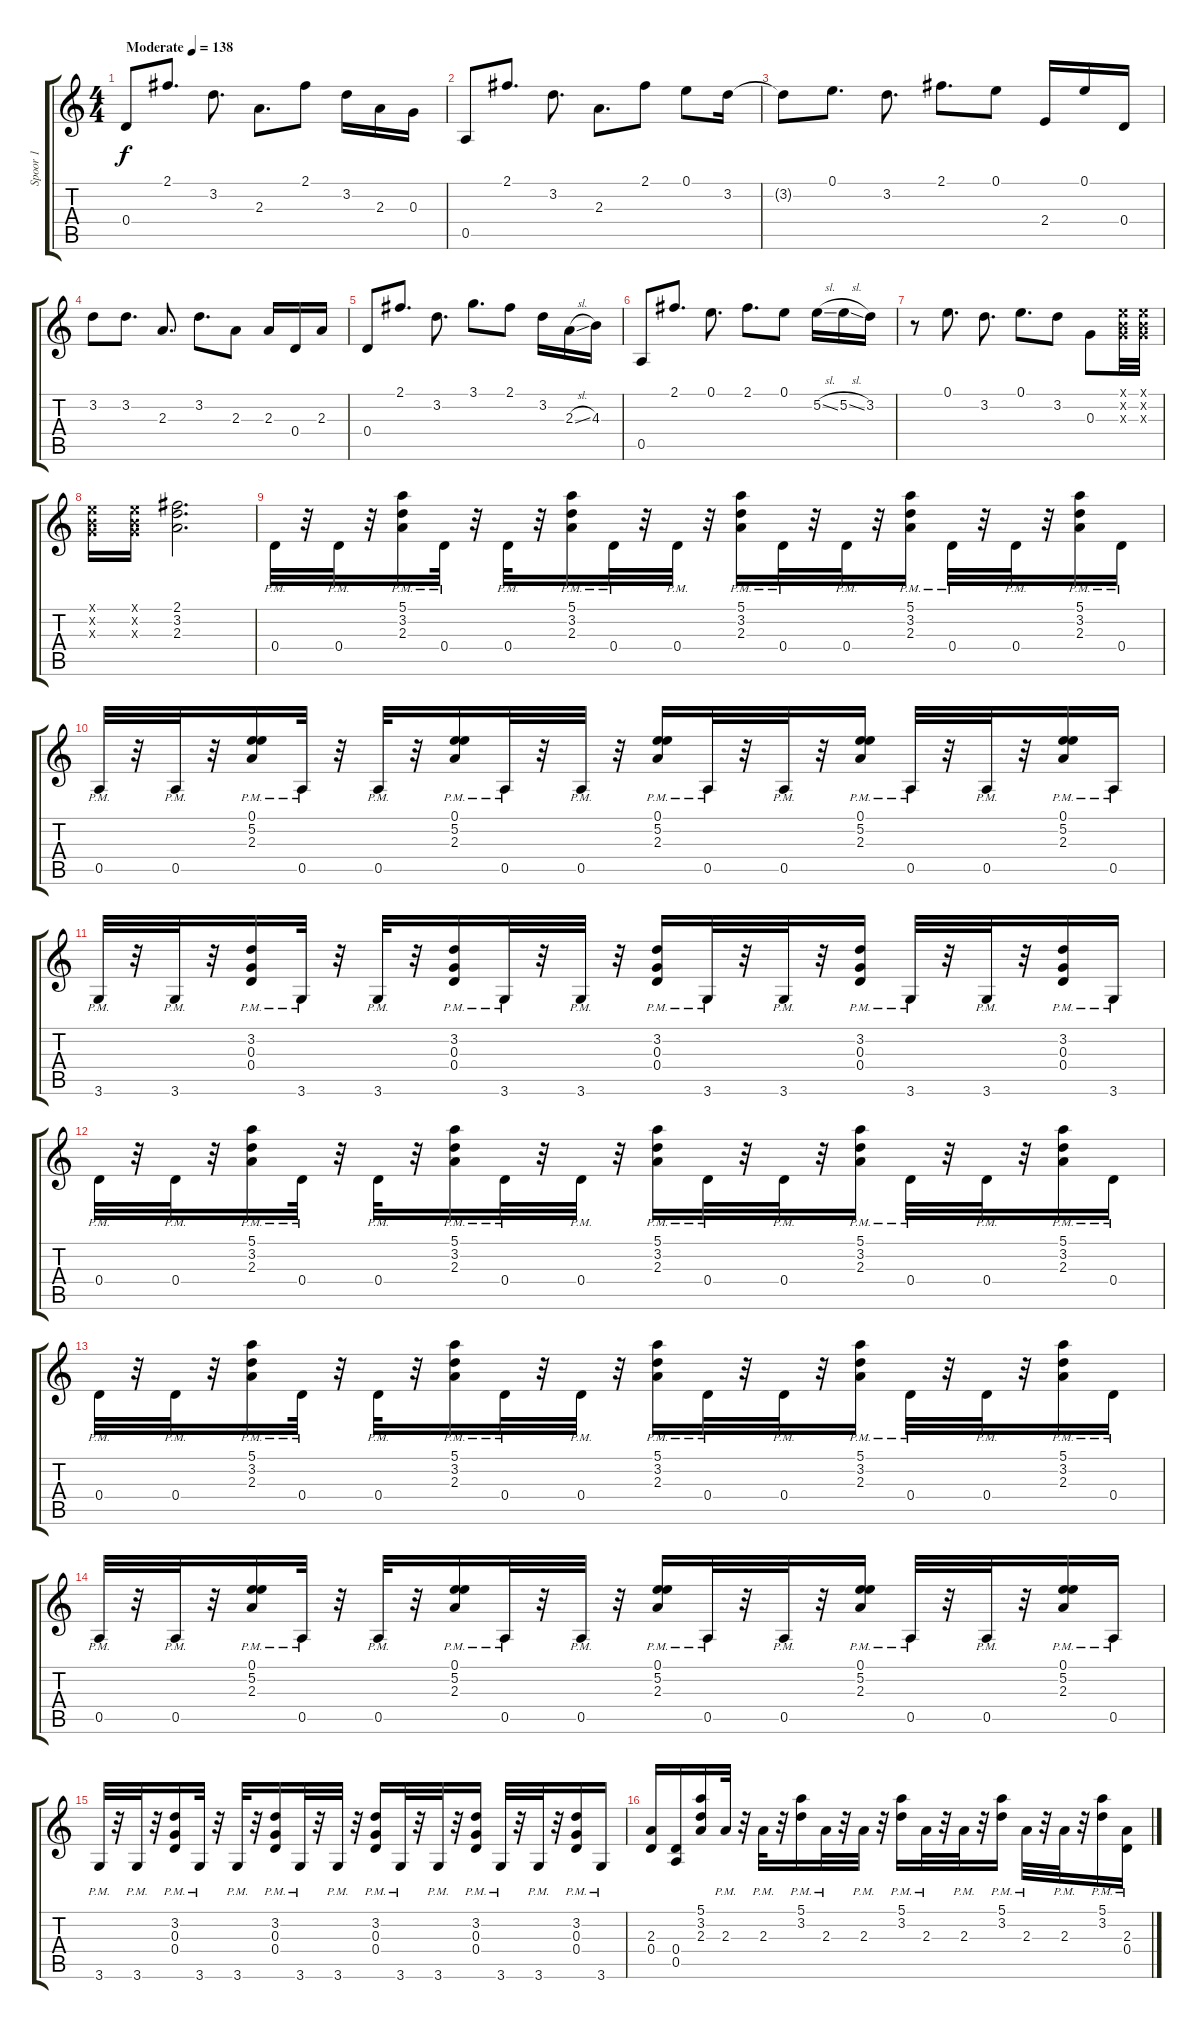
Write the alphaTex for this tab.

\track ("Spoor 1" "Spoor 1") {instrument overdrivenguitar}
\staff {score tabs}
\tuning (E4 B3 G3 D3 A2 E2) {hide}
\ts (4 4)
\tempo (138 "Moderate")
\clef g2
\ks c
0.4.8{dy f instrument overdrivenguitar} 2.1.8{d} 3.2.8{d} 2.3.8{d} 2.1.8 3.2.16 2.3.16 0.3.16 |
0.5.8 2.1.8{d} 3.2.8{d} 2.3.8{d} 2.1.8 0.1.8 3.2.16 |
3.2{t}.8 0.1.8{d} 3.2.8{d} 2.1.8{d} 0.1.8 2.4.16 0.1.16 0.4.16 |
3.2.8 3.2.8{d} 2.3.8{d} 3.2.8{d} 2.3.8 2.3.16 0.4.16 2.3.16 |
0.4.8 2.1.8{d} 3.2.8{d} 3.1.8{d} 2.1.8 3.2.16 2.3{sl}.16 4.3.16 |
0.5.8 2.1.8{d} 0.1.8{d} 2.1.8{d} 0.1.8 5.2{sl}.16 5.2{sl}.16 3.2.16 |
r.8 0.1.8{d} 3.2.8{d} 0.1.8{d} 3.2.8 0.3.8 (0.1{x} 0.2{x} 0.3{x}).32 (0.1{x} 0.2{x} 0.3{x}).32 |
(0.1{x} 0.2{x} 0.3{x}).16 (0.1{x} 0.2{x} 0.3{x}).16 (2.1 3.2 2.3).2{d} |
0.4{pm}.32 r.32 0.4{pm}.32 r.32 (5.1{pm} 3.2{pm} 2.3{pm}).16 0.4{pm}.32 r.32 0.4{pm}.32 r.32 (5.1{pm} 3.2{pm} 2.3{pm}).16 0.4{pm}.32 r.32 0.4{pm}.32 r.32 (5.1{pm} 3.2{pm} 2.3{pm}).16 0.4{pm}.32 r.32 0.4{pm}.32 r.32 (5.1{pm} 3.2{pm} 2.3{pm}).16 0.4{pm}.32 r.32 0.4{pm}.32 r.32 (5.1{pm} 3.2{pm} 2.3{pm}).16 0.4{pm}.16 |
0.5{pm}.32 r.32 0.5{pm}.32 r.32 (0.1{pm} 5.2{pm} 2.3{pm}).16 0.5{pm}.32 r.32 0.5{pm}.32 r.32 (0.1{pm} 5.2{pm} 2.3{pm}).16 0.5{pm}.32 r.32 0.5{pm}.32 r.32 (0.1{pm} 5.2{pm} 2.3{pm}).16 0.5{pm}.32 r.32 0.5{pm}.32 r.32 (0.1{pm} 5.2{pm} 2.3{pm}).16 0.5{pm}.32 r.32 0.5{pm}.32 r.32 (0.1{pm} 5.2{pm} 2.3{pm}).16 0.5{pm}.16 |
3.6{pm}.32 r.32 3.6{pm}.32 r.32 (3.2{pm} 0.3{pm} 0.4{pm}).16 3.6{pm}.32 r.32 3.6{pm}.32 r.32 (3.2{pm} 0.3{pm} 0.4{pm}).16 3.6{pm}.32 r.32 3.6{pm}.32 r.32 (3.2{pm} 0.3{pm} 0.4{pm}).16 3.6{pm}.32 r.32 3.6{pm}.32 r.32 (3.2{pm} 0.3{pm} 0.4{pm}).16 3.6{pm}.32 r.32 3.6{pm}.32 r.32 (3.2{pm} 0.3{pm} 0.4{pm}).16 3.6{pm}.16 |
0.4{pm}.32 r.32 0.4{pm}.32 r.32 (5.1{pm} 3.2{pm} 2.3{pm}).16 0.4{pm}.32 r.32 0.4{pm}.32 r.32 (5.1{pm} 3.2{pm} 2.3{pm}).16 0.4{pm}.32 r.32 0.4{pm}.32 r.32 (5.1{pm} 3.2{pm} 2.3{pm}).16 0.4{pm}.32 r.32 0.4{pm}.32 r.32 (5.1{pm} 3.2{pm} 2.3{pm}).16 0.4{pm}.32 r.32 0.4{pm}.32 r.32 (5.1{pm} 3.2{pm} 2.3{pm}).16 0.4{pm}.16 |
0.4{pm}.32 r.32 0.4{pm}.32 r.32 (5.1{pm} 3.2{pm} 2.3{pm}).16 0.4{pm}.32 r.32 0.4{pm}.32 r.32 (5.1{pm} 3.2{pm} 2.3{pm}).16 0.4{pm}.32 r.32 0.4{pm}.32 r.32 (5.1{pm} 3.2{pm} 2.3{pm}).16 0.4{pm}.32 r.32 0.4{pm}.32 r.32 (5.1{pm} 3.2{pm} 2.3{pm}).16 0.4{pm}.32 r.32 0.4{pm}.32 r.32 (5.1{pm} 3.2{pm} 2.3{pm}).16 0.4{pm}.16 |
0.5{pm}.32 r.32 0.5{pm}.32 r.32 (0.1{pm} 5.2{pm} 2.3{pm}).16 0.5{pm}.32 r.32 0.5{pm}.32 r.32 (0.1{pm} 5.2{pm} 2.3{pm}).16 0.5{pm}.32 r.32 0.5{pm}.32 r.32 (0.1{pm} 5.2{pm} 2.3{pm}).16 0.5{pm}.32 r.32 0.5{pm}.32 r.32 (0.1{pm} 5.2{pm} 2.3{pm}).16 0.5{pm}.32 r.32 0.5{pm}.32 r.32 (0.1{pm} 5.2{pm} 2.3{pm}).16 0.5{pm}.16 |
3.6{pm}.32 r.32 3.6{pm}.32 r.32 (3.2{pm} 0.3{pm} 0.4{pm}).16 3.6{pm}.32 r.32 3.6{pm}.32 r.32 (3.2{pm} 0.3{pm} 0.4{pm}).16 3.6{pm}.32 r.32 3.6{pm}.32 r.32 (3.2{pm} 0.3{pm} 0.4{pm}).16 3.6{pm}.32 r.32 3.6{pm}.32 r.32 (3.2{pm} 0.3{pm} 0.4{pm}).16 3.6{pm}.32 r.32 3.6{pm}.32 r.32 (3.2{pm} 0.3{pm} 0.4{pm}).16 3.6{pm}.16 |
(2.3 0.4).16 (0.4 0.5).16 (5.1 3.2 2.3).16 2.3{pm}.32 r.32 2.3{pm}.32 r.32 (5.1{pm} 3.2{pm}).16 2.3{pm}.32 r.32 2.3{pm}.32 r.32 (5.1{pm} 3.2{pm}).16 2.3{pm}.32 r.32 2.3{pm}.32 r.32 (5.1{pm} 3.2{pm}).16 2.3{pm}.32 r.32 2.3{pm}.32 r.32 (5.1{pm} 3.2{pm}).16 (2.3{pm} 0.4{pm}).16
